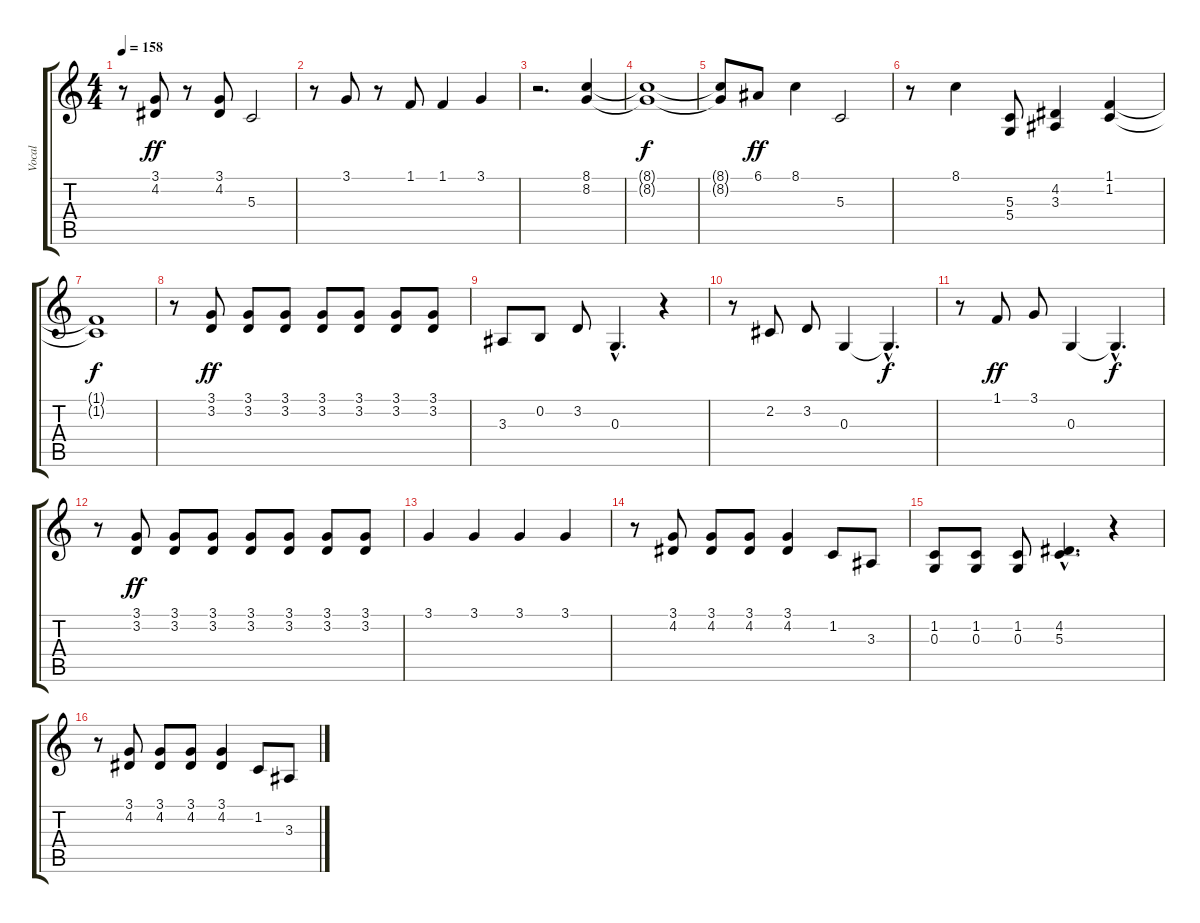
\track ("Vocal" "Vocal") {instrument rockorgan}
\staff {score tabs}
\tuning (E4 B3 G3 D3 A2 E2) {hide}
\ts (4 4)
\tempo 158
\clef g2
\ks c
r.8{dy ff} (3.1 4.2).8 r.8 (3.1 4.2).8 5.3.2 |
r.8 3.1.8 r.8 1.1.8 1.1.4 3.1.4 |
r.2{d} (8.1 8.2).4 |
(8.1{t} 8.2{t}).1{dy f} |
(8.1{t} 8.2{t}).8 6.1.8{dy ff} 8.1.4 5.3.2 |
r.8 8.1.4 (5.3 5.4).8 (4.2 3.3).4 (1.1 1.2).4 |
(1.1{t} 1.2{t}).1{dy f} |
r.8 (3.1 3.2).8{dy ff} (3.1 3.2).8 (3.1 3.2).8 (3.1 3.2).8 (3.1 3.2).8 (3.1 3.2).8 (3.1 3.2).8 |
3.3.8 0.2.8 3.2.8 0.3{hac}.4{d} r.4 |
r.8 2.2.8 3.2.8 0.3.4 0.3{hac t}.4{d dy f} |
r.8 1.1.8{dy ff} 3.1.8 0.3.4 0.3{hac t}.4{d dy f} |
r.8 (3.1 3.2).8{dy ff} (3.1 3.2).8 (3.1 3.2).8 (3.1 3.2).8 (3.1 3.2).8 (3.1 3.2).8 (3.1 3.2).8 |
3.1.4 3.1.4 3.1.4 3.1.4 |
r.8 (3.1 4.2).8 (3.1 4.2).8 (3.1 4.2).8 (3.1 4.2).4 1.2.8 3.3.8 |
(1.2 0.3).8 (1.2 0.3).8 (1.2 0.3).8 (4.2{hac} 5.3{hac}).4{d} r.4 |
r.8 (3.1 4.2).8 (3.1 4.2).8 (3.1 4.2).8 (3.1 4.2).4 1.2.8 3.3.8
